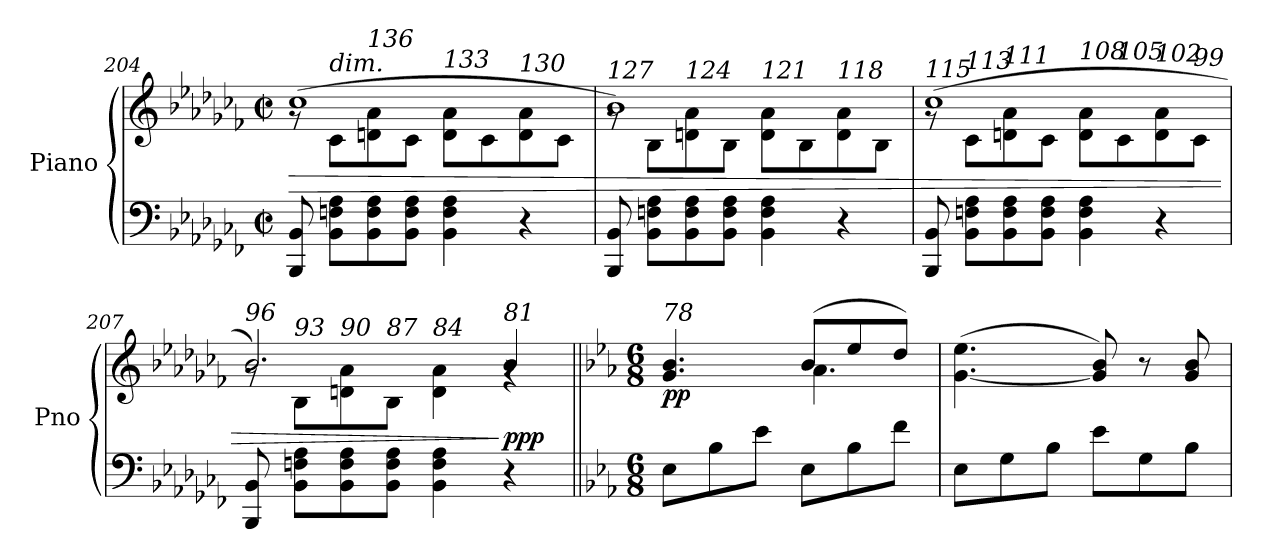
**kern	**kern	**dynam
*part1	*part1	*part1
*staff2	*staff1	*staff1/2
*I"Piano	*	*
*I'Pno	*	*
*clefF4	*clefG2	*
*k[b-e-a-d-g-c-f-]	*k[b-e-a-d-g-c-f-]	*
*M2/2	*M2/2	*
*met(c|)	*met(c|)	*
=204	=204	=204
!	!LO:TX:a:i:t=139	!
!	!	!LO:HP:b
*	*^	*
8BBB-/ 8BB-/	(1cc-	8rg	>
!	!	!LO:TX:a:i:t=dim.	!
8BB-\ 8Fn\ 8A-\L	.	8c-\L	.
!	!	!LO:TX:a:i:t=136	!
8BB-\ 8F\ 8A-\	.	8dn\ 8a-\	.
8BB-\ 8F\ 8A-\J	.	8c-\J	.
!	!	!LO:TX:a:i:t=133	!
4BB-\ 4F\ 4A-\	.	8d\ 8a-\L	.
.	.	8c-\	.
!	!	!LO:TX:a:i:t=130	!
4r	.	8d\ 8a-\	.
.	.	8c-\J	.
=205	=205	=205	=205
!	!LO:TX:a:i:t=127	!	!
8BBB-/ 8BB-/	1b-)	8rg	.
8BB-\ 8Fn\ 8A-\L	.	8B-\L	.
!	!	!LO:TX:a:i:t=124	!
8BB-\ 8F\ 8A-\	.	8dn\ 8a-\	.
8BB-\ 8F\ 8A-\J	.	8B-\J	.
!	!	!LO:TX:a:i:t=121	!
4BB-\ 4F\ 4A-\	.	8d\ 8a-\L	.
.	.	8B-\	.
!	!	!LO:TX:a:i:t=118	!
4r	.	8d\ 8a-\	.
.	.	8B-\J	.
=206	=206	=206	=206
!	!LO:TX:a:i:t=115	!	!
8BBB-/ 8BB-/	(1cc-	8rg	.
!	!	!LO:TX:a:i:t=113	!
8BB-\ 8Fn\ 8A-\L	.	8c-\L	.
!	!	!LO:TX:a:i:t=111	!
8BB-\ 8F\ 8A-\	.	8dn\ 8a-\	.
8BB-\ 8F\ 8A-\J	.	8c-\J	.
!	!	!LO:TX:a:i:t=108	!
4BB-\ 4F\ 4A-\	.	8d\ 8a-\L	.
!	!	!LO:TX:a:i:t=105	!
.	.	8c-\	.
!	!	!LO:TX:a:i:t=102	!
4r	.	8d\ 8a-\	.
!	!	!LO:TX:a:i:t=99	!
.	.	8c-\J	.
!!LO:LB:g=z	!!
=207	=207	=207	=207
!	!LO:TX:a:i:t=96	!	!
8BBB-/ 8BB-/	2.b-/)	8rg	.
!	!	!LO:TX:a:i:t=93	!
8BB-\ 8Fn\ 8A-\L	.	8B-\L	.
!	!	!LO:TX:a:i:t=90	!
8BB-\ 8F\ 8A-\	.	8dn\ 8a-\	.
!	!	!LO:TX:a:i:t=87	!
8BB-\ 8F\ 8A-\J	.	8B-\J	.
!	!	!LO:TX:a:i:t=84	!
4BB-\ 4F\ 4A-\	.	4d\ 4a-\	.
!	!LO:TX:a:i:t=81	!	!
!	!	!	!LO:DY:n=1:b
4r	4b-/	4rg	] ppp
=208||	=208||	=208||	=208||
*k[b-e-a-]	*k[b-e-a-]	*	*
*M6/8	*M6/8	*	*
!	!LO:TX:a:i:t=78	!	!
!	!	!	!LO:DY:b
8E-\L	4.g/ 4.b-/	4.ryy	pp
8B-\	.	.	.
8e-\J	.	.	.
8E-\L	(8b-/L	4.a-\	.
8B-\	8ee-/	.	.
8f\J	8dd/J)	.	.
*	*v	*v	*
=209	=209	=209
8E-\L	([4.g\ 4.ee-\	.
8G\	.	.
8B-\J	.	.
8e-\L	8g/] 8b-/)	.
8G\	8r	.
8B-\J	8g/ 8b-/	.
=	=	=
*-	*-	*-
